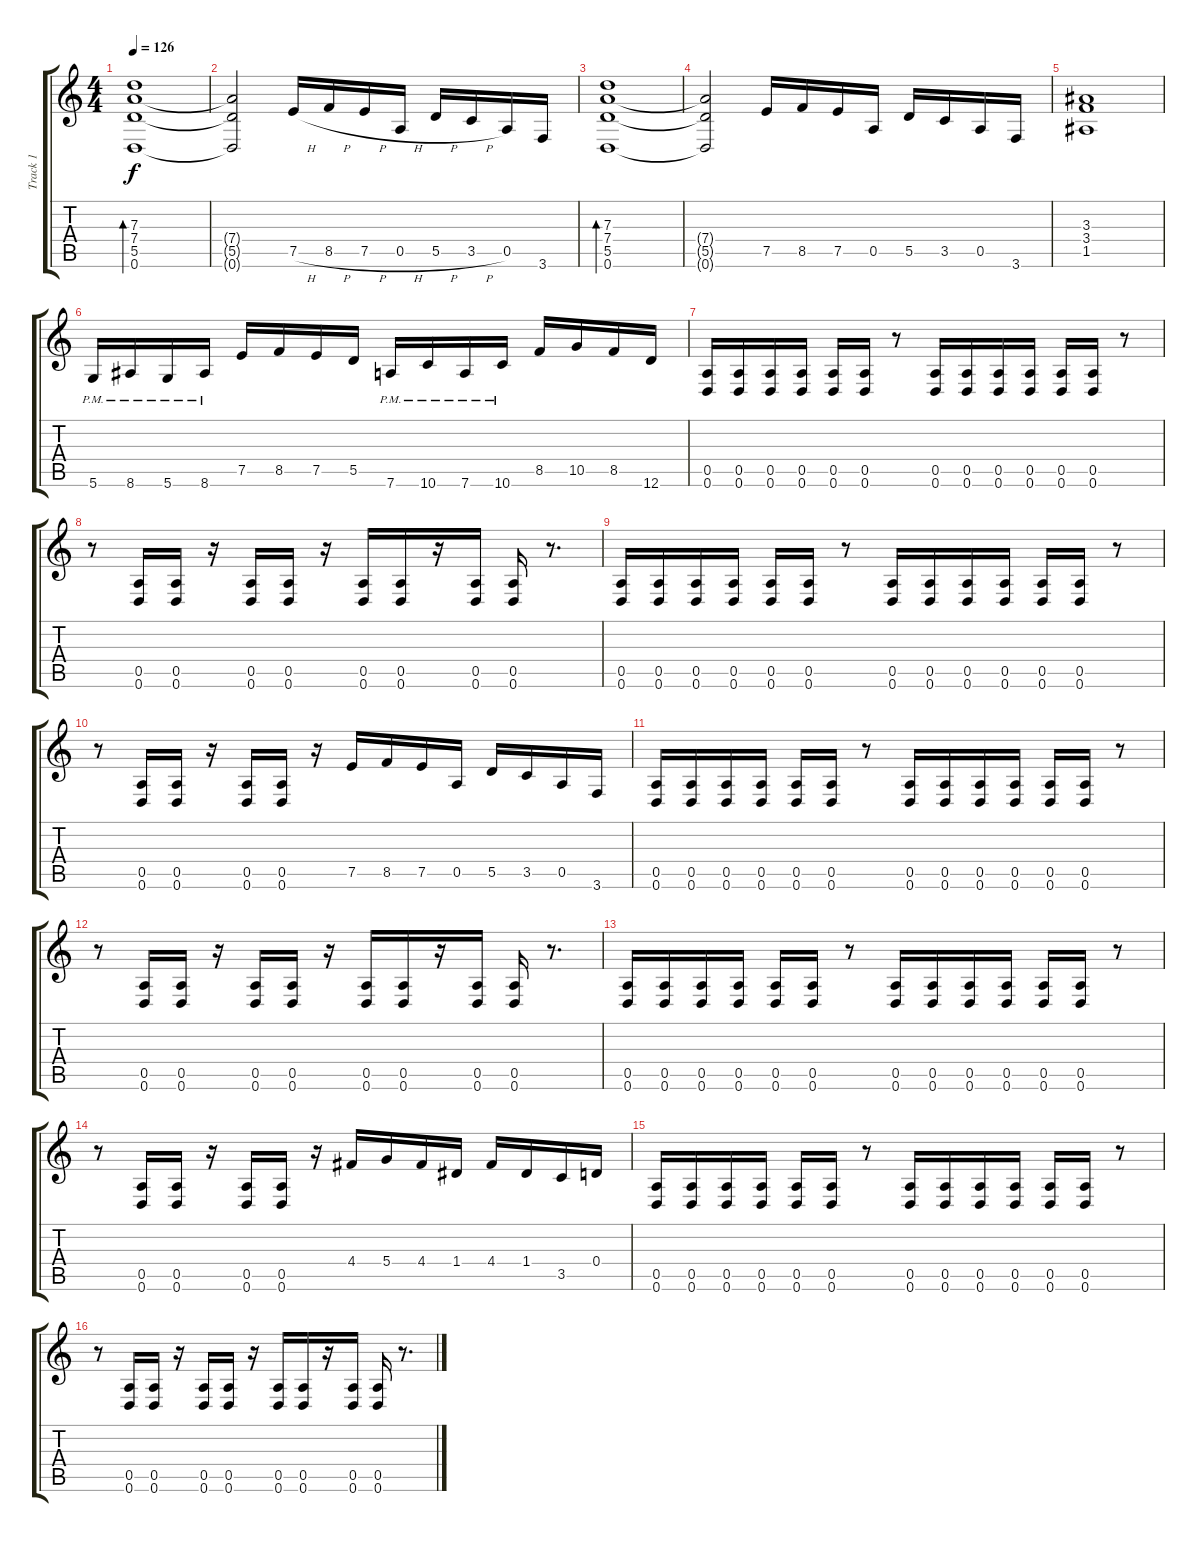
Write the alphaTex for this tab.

\track ("Track 1" "Track 1") {instrument overdrivenguitar}
\staff {score tabs}
\tuning (E4 B3 G3 D3 A2 D2) {hide}
\ts (4 4)
\tempo 126
\clef g2
\ks c
(7.3 7.4 5.5 0.6).1{bd 240 dy f} |
(7.4{t} 5.5{t} 0.6{t}).2 7.5{h}.16 8.5{h}.16 7.5{h}.16 0.5{h}.16 5.5{h}.16 3.5{h}.16 0.5.16 3.6.16 |
(7.3 7.4 5.5 0.6).1{bd 240} |
(7.4{t} 5.5{t} 0.6{t}).2 7.5.16 8.5.16 7.5.16 0.5.16 5.5.16 3.5.16 0.5.16 3.6.16 |
(3.3 3.4 1.5).1 |
5.6{pm}.16 8.6{pm}.16 5.6{pm}.16 8.6{pm}.16 7.5.16 8.5.16 7.5.16 5.5.16 7.6{pm}.16 10.6{pm}.16 7.6{pm}.16 10.6{pm}.16 8.5.16 10.5.16 8.5.16 12.6.16 |
(0.5 0.6).16 (0.5 0.6).16 (0.5 0.6).16 (0.5 0.6).16 (0.5 0.6).16 (0.5 0.6).16 r.8 (0.5 0.6).16 (0.5 0.6).16 (0.5 0.6).16 (0.5 0.6).16 (0.5 0.6).16 (0.5 0.6).16 r.8 |
r.8 (0.5 0.6).16 (0.5 0.6).16 r.16 (0.5 0.6).16 (0.5 0.6).16 r.16 (0.5 0.6).16 (0.5 0.6).16 r.16 (0.5 0.6).16 (0.5 0.6).16 r.8{d} |
(0.5 0.6).16 (0.5 0.6).16 (0.5 0.6).16 (0.5 0.6).16 (0.5 0.6).16 (0.5 0.6).16 r.8 (0.5 0.6).16 (0.5 0.6).16 (0.5 0.6).16 (0.5 0.6).16 (0.5 0.6).16 (0.5 0.6).16 r.8 |
r.8 (0.5 0.6).16 (0.5 0.6).16 r.16 (0.5 0.6).16 (0.5 0.6).16 r.16 7.5.16 8.5.16 7.5.16 0.5.16 5.5.16 3.5.16 0.5.16 3.6.16 |
(0.5 0.6).16 (0.5 0.6).16 (0.5 0.6).16 (0.5 0.6).16 (0.5 0.6).16 (0.5 0.6).16 r.8 (0.5 0.6).16 (0.5 0.6).16 (0.5 0.6).16 (0.5 0.6).16 (0.5 0.6).16 (0.5 0.6).16 r.8 |
r.8 (0.5 0.6).16 (0.5 0.6).16 r.16 (0.5 0.6).16 (0.5 0.6).16 r.16 (0.5 0.6).16 (0.5 0.6).16 r.16 (0.5 0.6).16 (0.5 0.6).16 r.8{d} |
(0.5 0.6).16 (0.5 0.6).16 (0.5 0.6).16 (0.5 0.6).16 (0.5 0.6).16 (0.5 0.6).16 r.8 (0.5 0.6).16 (0.5 0.6).16 (0.5 0.6).16 (0.5 0.6).16 (0.5 0.6).16 (0.5 0.6).16 r.8 |
r.8 (0.5 0.6).16 (0.5 0.6).16 r.16 (0.5 0.6).16 (0.5 0.6).16 r.16 4.4.16 5.4.16 4.4.16 1.4.16 4.4.16 1.4.16 3.5.16 0.4.16 |
(0.5 0.6).16 (0.5 0.6).16 (0.5 0.6).16 (0.5 0.6).16 (0.5 0.6).16 (0.5 0.6).16 r.8 (0.5 0.6).16 (0.5 0.6).16 (0.5 0.6).16 (0.5 0.6).16 (0.5 0.6).16 (0.5 0.6).16 r.8 |
r.8 (0.5 0.6).16 (0.5 0.6).16 r.16 (0.5 0.6).16 (0.5 0.6).16 r.16 (0.5 0.6).16 (0.5 0.6).16 r.16 (0.5 0.6).16 (0.5 0.6).16 r.8{d}
